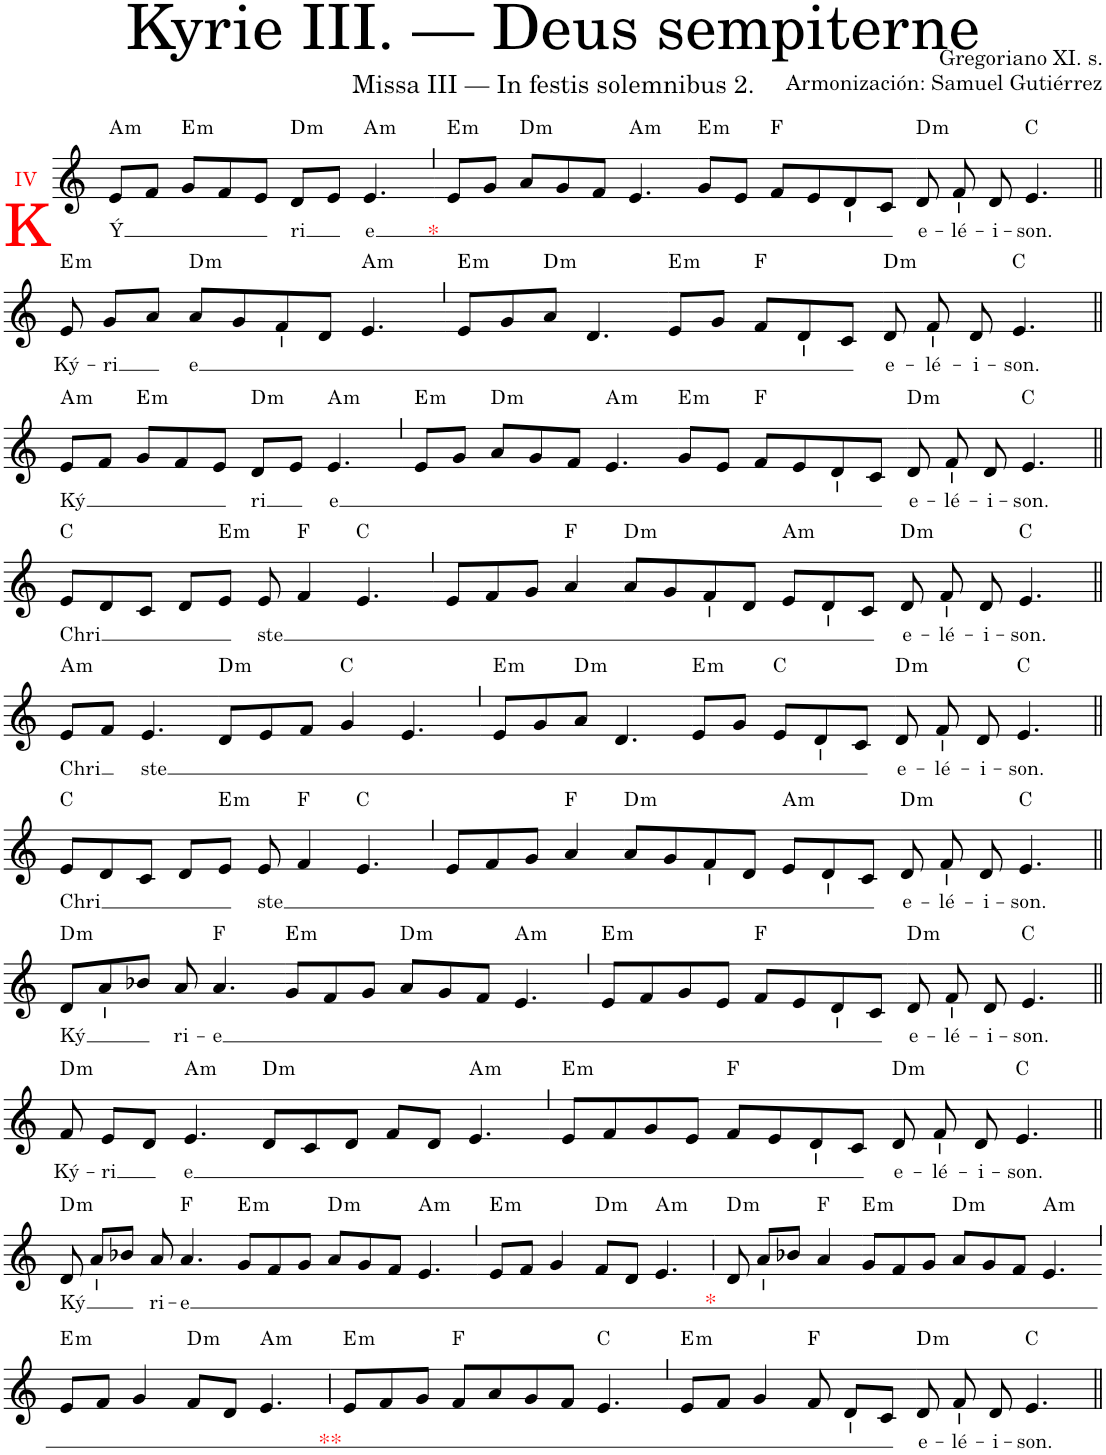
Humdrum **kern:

**kern	**text	**harte
*part1	*part1	*part1
*staff1	*staff1	*
*I"Soprano	*	*
*clefG2	*	*
*k[]	*	*
*M4/4	*	*
=1	=1	=1
!LO:TX:a:color=#FF0000:t=IV	!	!
!LO:TX:b:color=#FF0000:t=K	!	!
!	!LO:LY:b	!LO:H:kt=m
8e/L	Ý	A:min
8f/J	.	.
!	!	!LO:H:kt=m
8g/L	.	E:min
8f/	.	.
8e/J	.	.
!	!LO:LY:b	!LO:H:kt=m
8d/L	ri	D:min
8e/J	.	.
!	!LO:LY:b	!LO:H:kt=m
[8e/	e	A:min
=2`	=2`	=2`
!LO:TX:b:color=#FF0000:t=*	!	!LO:H:kt=m
*^	*	*
8e/L	4ryy	.	E:min
4e/]	.	.	.
!	!	!	!LO:H:kt=m
.	1ryy	.	D:min
8g/J	.	.	.
8a/L	.	.	.
!	!	!	!LO:H:kt=m
8g/	.	.	A:min
8f/J	.	.	.
4.e/	.	.	.
=3-	=3-	=3-	=3-
!	!	!	!LO:H:kt=m
*v	*v	*	*
8g/L	.	E:min
8e/J	.	.
8f/L	.	F:maj
8e/	.	.
8d/	.	.
8c/J	.	.
=4-	=4-	=4-
!	!LO:LY:b	!LO:H:kt=m
8d/	e-	D:min
!	!LO:LY:b	!
8f/	-lé-	.
!	!LO:LY:b	!
8d/	-i-	.
!	!LO:LY:b	!
4.e/	-son.	C:maj
!!LO:LB:g=z
=5||	=5||	=5||
!	!LO:LY:b	!LO:H:kt=m
8e/	Ký-	E:min
!	!LO:LY:b	!
8g/L	-ri	.
8a/J	.	.
!	!LO:LY:b	!LO:H:kt=m
8a/L	e	D:min
8g/	.	.
8f/	.	.
8d/J	.	.
!	!	!LO:H:kt=m
[8e/	.	A:min
=6`	=6`	=6`
!	!	!LO:H:kt=m
*^	*	*
8e/L	4ryy	.	E:min
4e/]	.	.	.
!	!	!	!LO:H:kt=m
.	2.ryy	.	D:min
8g/	.	.	.
8a/J	.	.	.
4.d/	.	.	.
=7-	=7-	=7-	=7-
!	!	!	!LO:H:kt=m
*v	*v	*	*
8e/L	.	E:min
8g/J	.	.
8f/L	.	F:maj
8d/	.	.
8c/J	.	.
=8-	=8-	=8-
!	!LO:LY:b	!LO:H:kt=m
8d/	e-	D:min
!	!LO:LY:b	!
8f/	-lé-	.
!	!LO:LY:b	!
8d/	-i-	.
!	!LO:LY:b	!
4.e/	-son.	C:maj
!!LO:LB:g=z
=9||	=9||	=9||
!	!LO:LY:b	!LO:H:kt=m
8e/L	Ký	A:min
8f/J	.	.
!	!	!LO:H:kt=m
8g/L	.	E:min
8f/	.	.
8e/J	.	.
!	!LO:LY:b	!LO:H:kt=m
8d/L	ri	D:min
8e/J	.	.
!	!LO:LY:b	!LO:H:kt=m
[8e/	e	A:min
=10`	=10`	=10`
!	!	!LO:H:kt=m
*^	*	*
8e/L	4ryy	.	E:min
4e/]	.	.	.
!	!	!	!LO:H:kt=m
.	1ryy	.	D:min
8g/J	.	.	.
8a/L	.	.	.
!	!	!	!LO:H:kt=m
8g/	.	.	A:min
8f/J	.	.	.
4.e/	.	.	.
=11-	=11-	=11-	=11-
!	!	!	!LO:H:kt=m
*v	*v	*	*
8g/L	.	E:min
8e/J	.	.
8f/L	.	F:maj
8e/	.	.
8d/	.	.
8c/J	.	.
=12-	=12-	=12-
!	!LO:LY:b	!LO:H:kt=m
8d/	e-	D:min
!	!LO:LY:b	!
8f/	-lé-	.
!	!LO:LY:b	!
8d/	-i-	.
!	!LO:LY:b	!
4.e/	-son.	C:maj
!!LO:LB:g=z
=13||	=13||	=13||
!	!LO:LY:b	!
8e/L	Chri	C:maj
8d/	.	.
8c/J	.	.
8d/L	.	.
!	!	!LO:H:kt=m
8e/J	.	E:min
=14-	=14-	=14-
!	!LO:LY:b	!
8e/	ste	.
4f/	.	F:maj
4.e/	.	C:maj
=15`	=15`	=15`
8e/L	.	.
8f/	.	.
8g/J	.	.
4a/	.	F:maj
=16-	=16-	=16-
!	!	!LO:H:kt=m
8a/L	.	D:min
8g/	.	.
8f/	.	.
8d/J	.	.
!	!	!LO:H:kt=m
8e/L	.	A:min
8d/	.	.
8c/J	.	.
=17-	=17-	=17-
!	!LO:LY:b	!LO:H:kt=m
8d/	e-	D:min
!	!LO:LY:b	!
8f/	-lé-	.
!	!LO:LY:b	!
8d/	-i-	.
!	!LO:LY:b	!
4.e/	-son.	C:maj
!!LO:LB:g=z
=18||	=18||	=18||
!	!LO:LY:b	!LO:H:kt=m
8e/L	Chri	A:min
8f/J	.	.
!	!LO:LY:b	!
4.e/	ste	.
=19-	=19-	=19-
!	!	!LO:H:kt=m
8d/L	.	D:min
8e/	.	.
8f/J	.	.
4g/	.	C:maj
4.e/	.	.
=20`	=20`	=20`
!	!	!LO:H:kt=m
8e/L	.	E:min
8g/	.	.
!	!	!LO:H:kt=m
8a/J	.	D:min
4.d/	.	.
=21-	=21-	=21-
!	!	!LO:H:kt=m
8e/L	.	E:min
8g/J	.	.
8e/L	.	C:maj
8d/	.	.
8c/J	.	.
=22-	=22-	=22-
!	!LO:LY:b	!LO:H:kt=m
8d/	e-	D:min
!	!LO:LY:b	!
8f/	-lé-	.
!	!LO:LY:b	!
8d/	-i-	.
!	!LO:LY:b	!
4.e/	-son.	C:maj
!!LO:LB:g=z
=23||	=23||	=23||
!	!LO:LY:b	!
8e/L	Chri	C:maj
8d/	.	.
8c/J	.	.
8d/L	.	.
!	!	!LO:H:kt=m
8e/J	.	E:min
=24-	=24-	=24-
!	!LO:LY:b	!
8e/	ste	.
4f/	.	F:maj
4.e/	.	C:maj
=25`	=25`	=25`
8e/L	.	.
8f/	.	.
8g/J	.	.
4a/	.	F:maj
=26-	=26-	=26-
!	!	!LO:H:kt=m
8a/L	.	D:min
8g/	.	.
8f/	.	.
8d/J	.	.
!	!	!LO:H:kt=m
8e/L	.	A:min
8d/	.	.
8c/J	.	.
=27-	=27-	=27-
!	!LO:LY:b	!LO:H:kt=m
8d/	e-	D:min
!	!LO:LY:b	!
8f/	-lé-	.
!	!LO:LY:b	!
8d/	-i-	.
!	!LO:LY:b	!
4.e/	-son.	C:maj
!!LO:LB:g=z
=28||	=28||	=28||
!	!LO:LY:b	!LO:H:kt=m
8d/L	Ký	D:min
8a/	.	.
8b-X/J	.	.
!	!LO:LY:b	!
8a/	ri-	.
!	!LO:LY:b	!
4.a/	-e	F:maj
=29-	=29-	=29-
!	!	!LO:H:kt=m
8g/L	.	E:min
8f/	.	.
8g/J	.	.
!	!	!LO:H:kt=m
8a/L	.	D:min
8g/	.	.
8f/J	.	.
!	!	!LO:H:kt=m
[4e/	.	A:min
=30`	=30`	=30`
!	!	!LO:H:kt=m
8e/L	.	E:min
8e/]	.	.
8f/	.	.
8g/	.	.
8e/J	.	F:maj
8f/L	.	.
8e/	.	.
8d/	.	.
8c/J	.	.
=31-	=31-	=31-
!	!LO:LY:b	!LO:H:kt=m
8d/	e-	D:min
!	!LO:LY:b	!
8f/	-lé-	.
!	!LO:LY:b	!
8d/	-i-	.
!	!LO:LY:b	!
4.e/	-son.	C:maj
!!LO:LB:g=z
=32||	=32||	=32||
!	!LO:LY:b	!LO:H:kt=m
8f/	Ký-	D:min
!	!LO:LY:b	!
8e/L	-ri	.
8d/J	.	.
!	!LO:LY:b	!LO:H:kt=m
4.e/	e	A:min
=33-	=33-	=33-
!	!	!LO:H:kt=m
8d/L	.	D:min
8c/	.	.
8d/J	.	.
8f/L	.	.
8d/J	.	.
!	!	!LO:H:kt=m
4.e/	.	A:min
=34`	=34`	=34`
!	!	!LO:H:kt=m
8e/L	.	E:min
8f/	.	.
8g/	.	.
8e/J	.	.
8f/L	.	F:maj
8e/	.	.
8d/	.	.
8c/J	.	.
=35-	=35-	=35-
!	!LO:LY:b	!LO:H:kt=m
8d/	e-	D:min
!	!LO:LY:b	!
8f/	-lé-	.
!	!LO:LY:b	!
8d/	-i-	.
!	!LO:LY:b	!
4.e/	-son.	C:maj
!!LO:LB:g=z
=36||	=36||	=36||
!	!LO:LY:b	!LO:H:kt=m
8d/	Ký	D:min
8a/L	.	.
8b-X/J	.	.
!	!LO:LY:b	!
8a/	ri-	.
!	!LO:LY:b	!
4.a/	-e	F:maj
=37-	=37-	=37-
!	!	!LO:H:kt=m
8g/L	.	E:min
8f/	.	.
8g/J	.	.
!	!	!LO:H:kt=m
8a/L	.	D:min
8g/	.	.
8f/J	.	.
!	!	!LO:H:kt=m
[4e/	.	A:min
=38`	=38`	=38`
!	!	!LO:H:kt=m
*^	*	*
8e/L	2ryy	.	E:min
8e/]	.	.	.
8f/J	.	.	.
4g/	.	.	.
!	!	!	!LO:H:kt=m
.	2ryy	.	D:min
8f/L	.	.	.
!	!	!	!LO:H:kt=m
8d/J	.	.	A:min
[4e/	.	.	.
.	8ryy	.	.
=39	=39	=39	=39
!LO:TX:b:color=#FF0000:t=*	!	!	!LO:H:kt=m
*v	*v	*	*
8d/	.	D:min
8e/]	.	.
8a/L	.	.
8b-X/J	.	F:maj
4a/	.	.
=40-	=40-	=40-
!	!	!LO:H:kt=m
8g/L	.	E:min
8f/	.	.
8g/J	.	.
!	!	!LO:H:kt=m
8a/L	.	D:min
8g/	.	.
8f/J	.	.
!	!	!LO:H:kt=m
[4e/	.	A:min
!!LO:LB:g=z
=41`	=41`	=41`
!	!	!LO:H:kt=m
*^	*	*
8e/L	2ryy	.	E:min
8e/]	.	.	.
8f/J	.	.	.
4g/	.	.	.
!	!	!	!LO:H:kt=m
.	2ryy	.	D:min
8f/L	.	.	.
!	!	!	!LO:H:kt=m
8d/J	.	.	A:min
[4e/	.	.	.
.	8ryy	.	.
=42	=42	=42	=42
!LO:TX:b:color=#FF0000:t=**	!	!	!LO:H:kt=m
*v	*v	*	*
8e/L	.	E:min
8e/]	.	.
8f/	.	.
8g/J	.	F:maj
8f/L	.	.
8a/	.	.
8g/	.	.
8f/J	.	C:maj
[8e/	.	.
=43`	=43`	=43`
!	!	!LO:H:kt=m
8e/L	.	E:min
4e/]	.	.
8f/J	.	.
4g/	.	F:maj
8f/	.	.
8d/L	.	.
8c/J	.	.
=44-	=44-	=44-
!	!LO:LY:b	!LO:H:kt=m
8d/	e-	D:min
!	!LO:LY:b	!
8f/	-lé-	.
!	!LO:LY:b	!
8d/	-i-	.
!	!LO:LY:b	!
4.e/	-son.	C:maj
=||	=||	=||
*-	*-	*-
